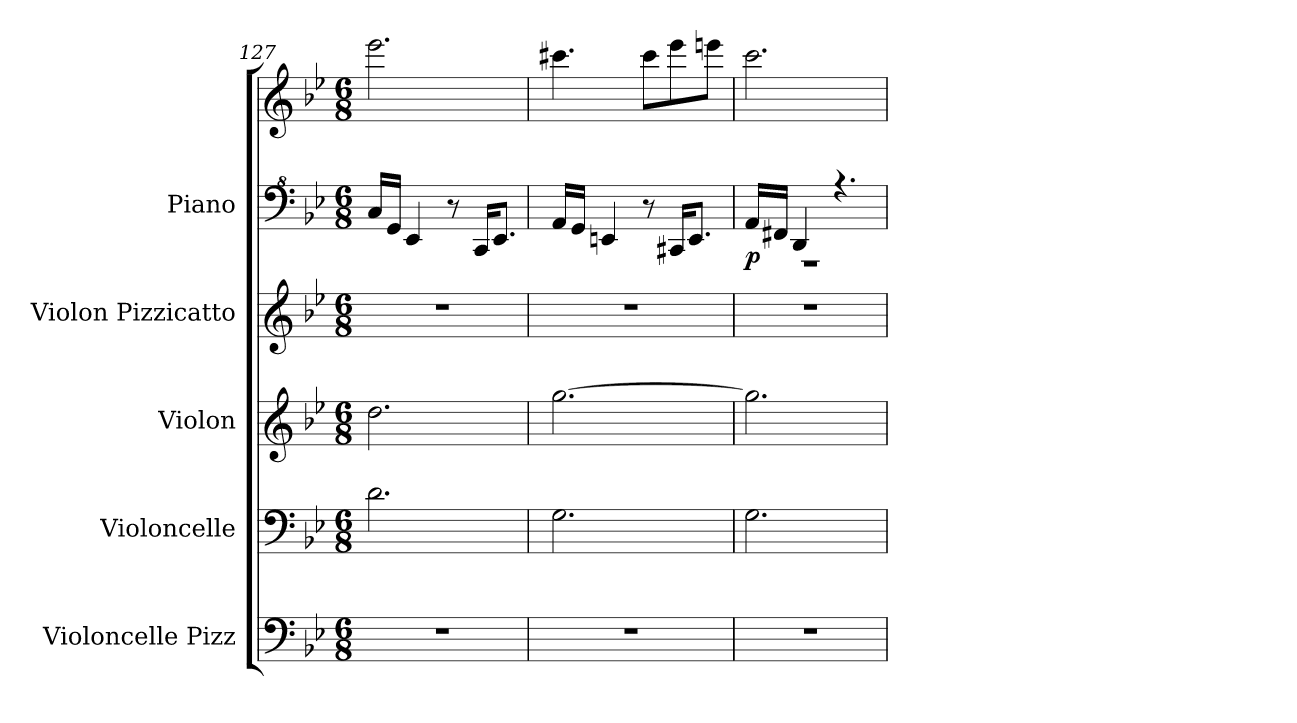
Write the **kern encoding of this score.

**kern	**kern	**kern	**kern	**kern	**kern	**dynam
*part5	*part4	*part3	*part2	*part1	*part1	*part1
*staff6	*staff5	*staff4	*staff3	*staff2	*staff1	*staff1/2
*I"Violoncelle Pizz	*I"Violoncelle	*I"Violon	*I"Violon Pizzicatto	*I"Piano	*	*
*I'Vlc Pizz	*I'Vlc	*I'Vln.	*I'Vln. Pizz.	*I'Pia.	*	*
*clefF4	*clefF4	*clefG2	*clefG2	*clefF^4	*clefG2	*
*k[b-e-]	*k[b-e-]	*k[b-e-]	*k[b-e-]	*k[b-e-]	*k[b-e-]	*
*M6/8	*M6/8	*M6/8	*M6/8	*M6/8	*M6/8	*
=127	=127	=127	=127	=127	=127	=127
2.r	2.d\	2.dd\	2.r	16c/LL	2.eee-\	.
.	.	.	.	16G/JJ	.	.
.	.	.	.	4E-/	.	.
.	.	.	.	8r	.	.
.	.	.	.	16C/KL	.	.
.	.	.	.	8.E-/J	.	.
=128	=128	=128	=128	=128	=128	=128
!	!	!	!	!	!	!LO:DY:b=2
!	!	!	!	!	!	!LO:DY:n=1:b
2.r	2.G\	[2.gg\	2.r	16A/LL	4.ccc#X\	p mf
.	.	.	.	16G/JJ	.	.
.	.	.	.	4En/	.	.
.	.	.	.	8r	8ccc#\L	.
.	.	.	.	16C#X/KL	8eee-\	.
.	.	.	.	8.E/J	.	.
.	.	.	.	.	8eeen\J	.
=129	=129	=129	=129	=129	=129	=129
*	*	*	*	*^	*	*
!	!	!	!	!	!	!	!LO:DY:b=2
2.r	2.G\	2.gg\]	2.r	16A/LL	2.r	2.ccc\	p
.	.	.	.	16F#X/JJ	.	.	.
.	.	.	.	4D/	.	.	.
.	.	.	.	4.r	.	.	.
*	*	*	*	*v	*v	*	*
=	=	=	=	=	=	=
*-	*-	*-	*-	*-	*-	*-
